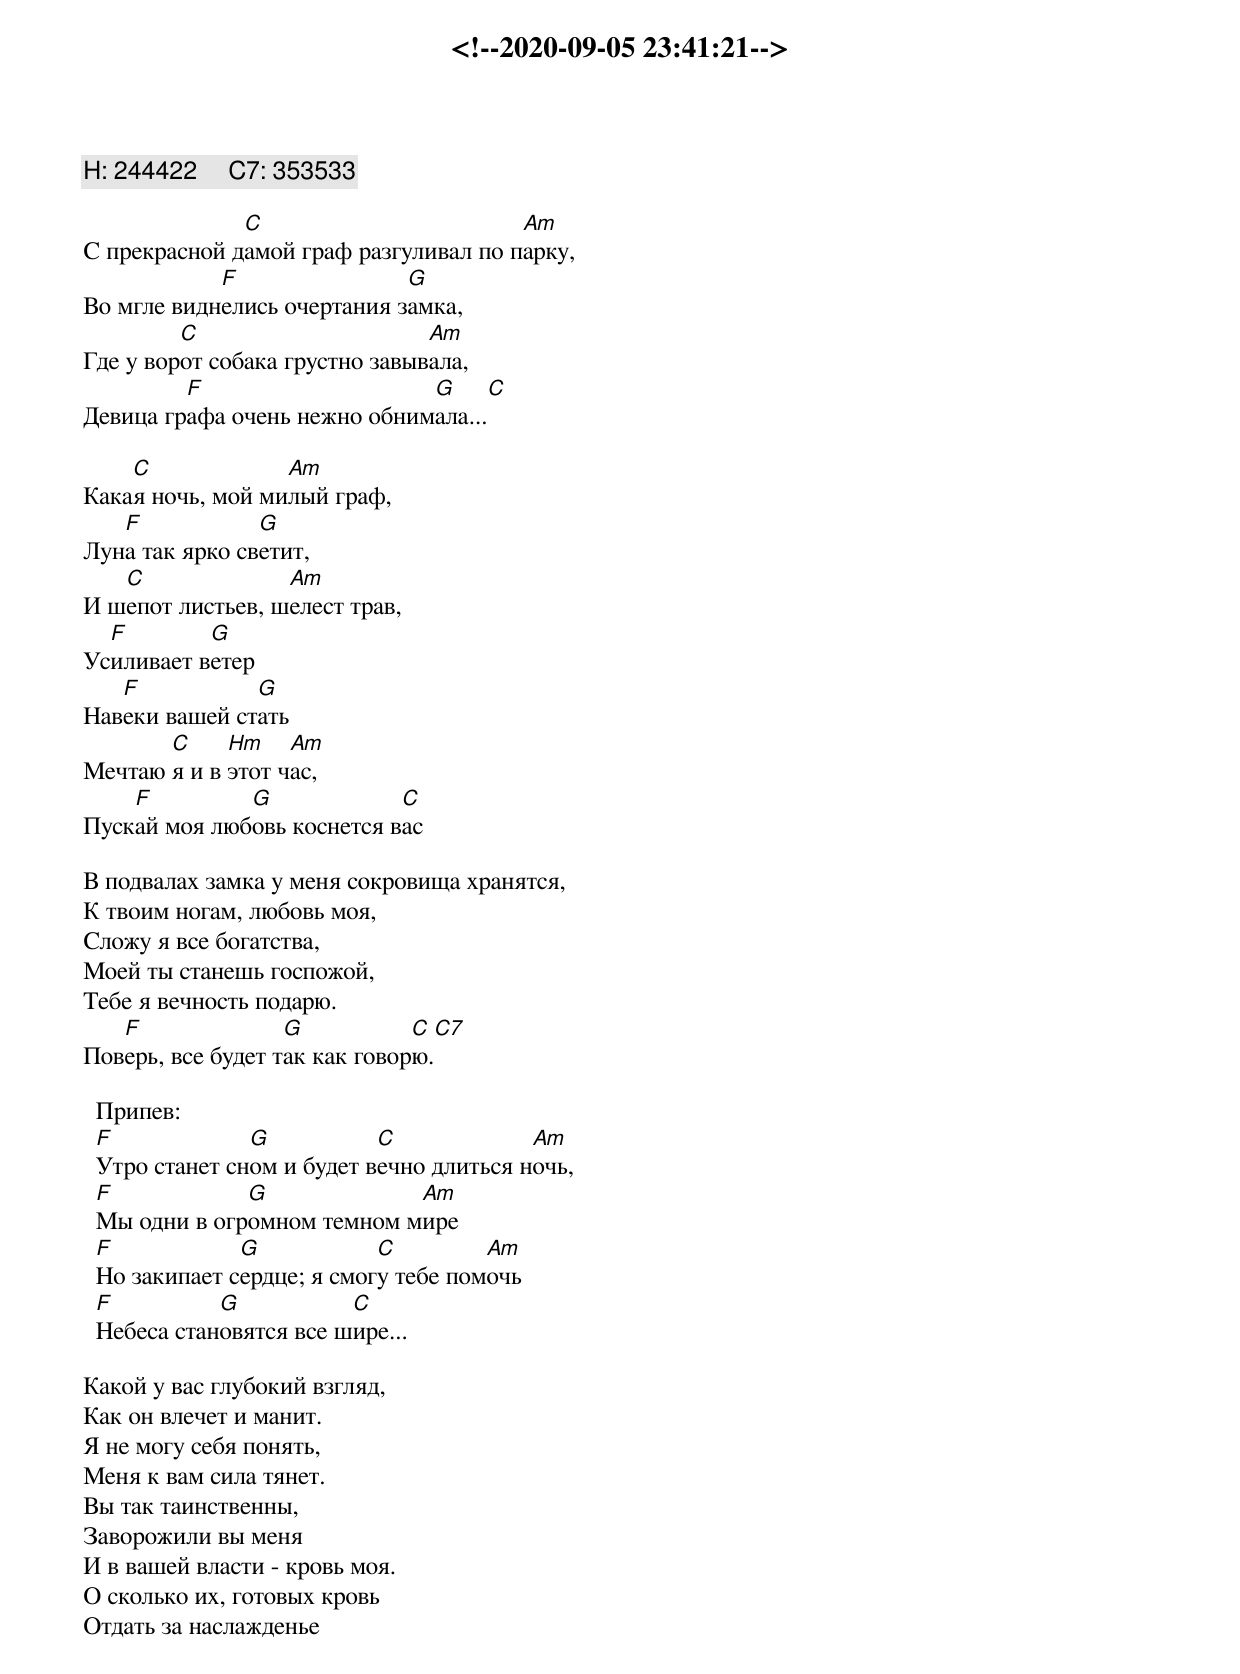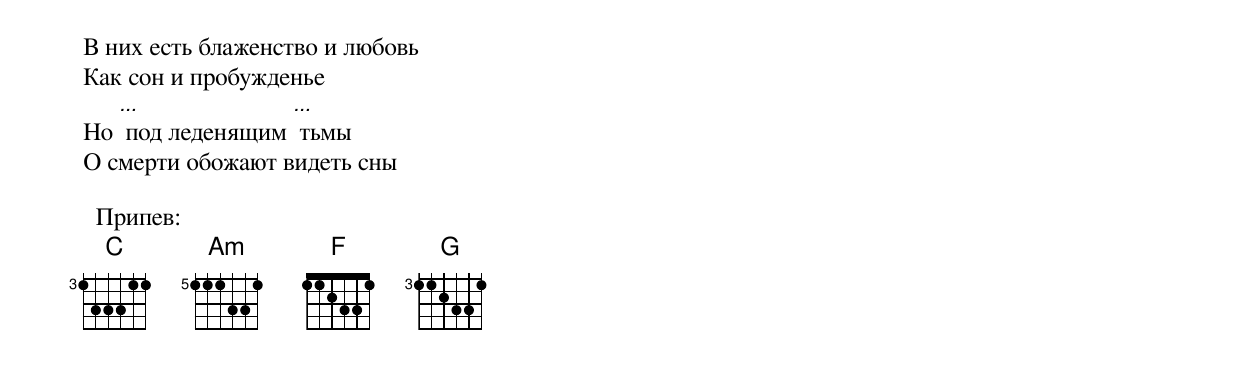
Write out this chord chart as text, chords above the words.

<!--2020-09-05 23:41:21-->
 Am: 555775    G: 334553
 Hm: 234422    C: 355533
 Н: 244422     С7: 353533
 F: 112331

              C                        Am
С прекрасной дамой граф разгуливал по парку,
            F                G
Во мгле виднелись очертания замка,
         C                      Am
Где у ворот собака грустно завывала,
         F                    G       C
Девица графа очень нежно обнимала...

    С             Am
Какая ночь, мой милый граф,
   F            G
Луна так ярко светит,
   C              Am
И шепот листьев, шелест трав,
  F        G
Усиливает ветер
   F           G
Навеки вашей стать
       C     Hm    Am
Мечтаю я и в этот час,
    F         G             C
Пускай моя любовь коснется вас

В подвалах замка у меня сокровища хранятся,
К твоим ногам, любовь моя,
Сложу я все богатства,
Моей ты станешь госпожой,
Тебе я вечность подарю.
   F               G           С    С7
Поверь, все будет так как говорю.

  Припев:
  F             G           C             Am
  Утро станет сном и будет вечно длиться ночь,
  F            G             Am
  Мы одни в огромном темном мире
  F            G            C         Am
  Но закипает сердце; я смогу тебе помочь
  F          G           C
  Небеса становятся все шире...

Какой у вас глубокий взгляд,
Как он влечет и манит.
Я не могу себя понять,
Меня к вам сила тянет.
Вы так таинственны,
Заворожили вы меня
И в вашей власти - кровь моя.
О сколько их, готовых кровь
Отдать за наслажденье
В них есть блаженство и любовь
Как сон и пробужденье
Но [...] под леденящим [...] тьмы
О смерти обожают видеть сны

  Припев:
